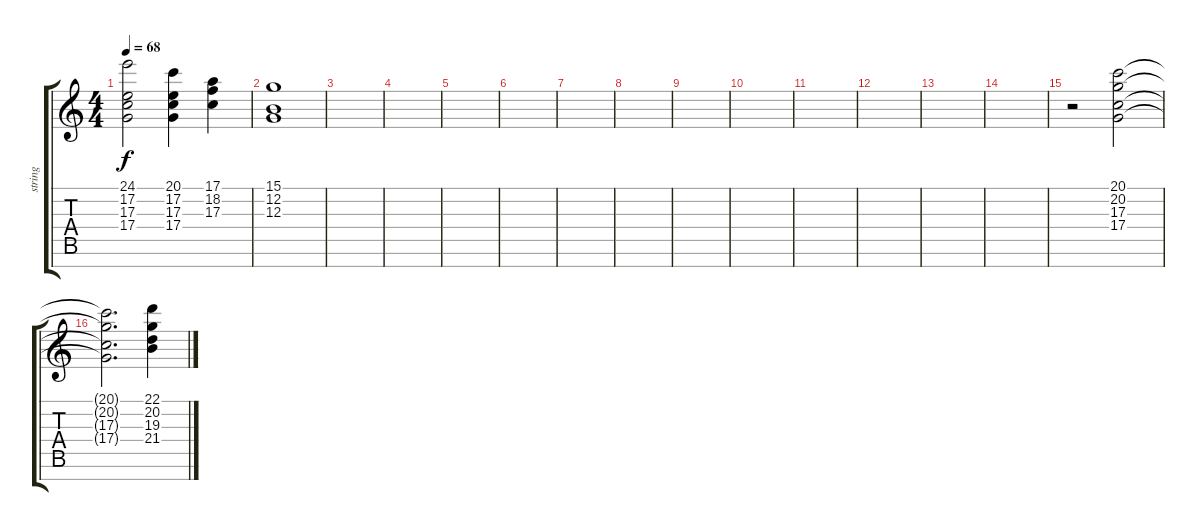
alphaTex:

\track ("string" "string") {instrument stringensemble2}
\staff {score tabs}
\tuning (E4 B3 G3 D3 A2 E2 B1) {hide}
\ts (4 4)
\tempo 68
\clef g2
\ks c
(24.1 17.2 17.3 17.4).2{dy f} (20.1 17.2 17.3 17.4).4 (17.1 18.2 17.3).4 |
(15.1 12.2 12.3).1 |
|
|
|
|
|
|
|
|
|
|
|
|
r.2 (20.1 20.2 17.3 17.4).2 |
(20.1{t} 20.2{t} 17.3{t} 17.4{t}).2{d} (22.1 20.2 19.3 21.4).4
